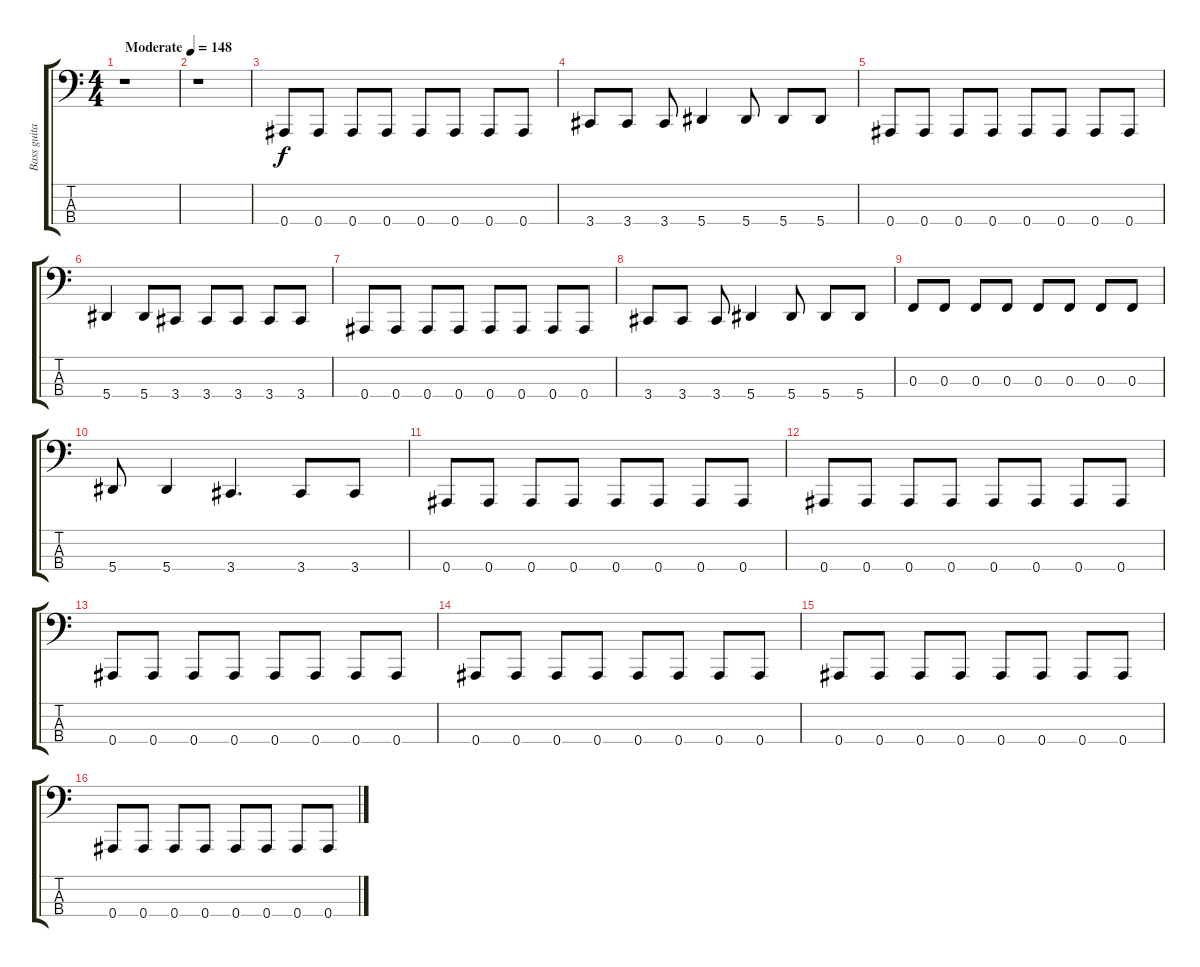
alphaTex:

\track ("Bass guitar" "Bass guita") {instrument electricbasspick}
\staff {score tabs}
\tuning (Eb2 Bb1 F1 Bb0) {hide}
\ts (4 4)
\tempo (148 "Moderate")
\clef f4
\ks c
r.1{dy f instrument electricbasspick} |
r.1 |
0.4.8 0.4.8 0.4.8 0.4.8 0.4.8 0.4.8 0.4.8 0.4.8 |
3.4.8 3.4.8 3.4.8 5.4.4 5.4.8 5.4.8 5.4.8 |
0.4.8 0.4.8 0.4.8 0.4.8 0.4.8 0.4.8 0.4.8 0.4.8 |
5.4.4 5.4.8 3.4.8 3.4.8 3.4.8 3.4.8 3.4.8 |
0.4.8 0.4.8 0.4.8 0.4.8 0.4.8 0.4.8 0.4.8 0.4.8 |
3.4.8 3.4.8 3.4.8 5.4.4 5.4.8 5.4.8 5.4.8 |
0.3.8 0.3.8 0.3.8 0.3.8 0.3.8 0.3.8 0.3.8 0.3.8 |
5.4.8 5.4.4 3.4.4{d} 3.4.8 3.4.8 |
0.4.8 0.4.8 0.4.8 0.4.8 0.4.8 0.4.8 0.4.8 0.4.8 |
0.4.8 0.4.8 0.4.8 0.4.8 0.4.8 0.4.8 0.4.8 0.4.8 |
0.4.8 0.4.8 0.4.8 0.4.8 0.4.8 0.4.8 0.4.8 0.4.8 |
0.4.8 0.4.8 0.4.8 0.4.8 0.4.8 0.4.8 0.4.8 0.4.8 |
0.4.8 0.4.8 0.4.8 0.4.8 0.4.8 0.4.8 0.4.8 0.4.8 |
0.4.8 0.4.8 0.4.8 0.4.8 0.4.8 0.4.8 0.4.8 0.4.8
